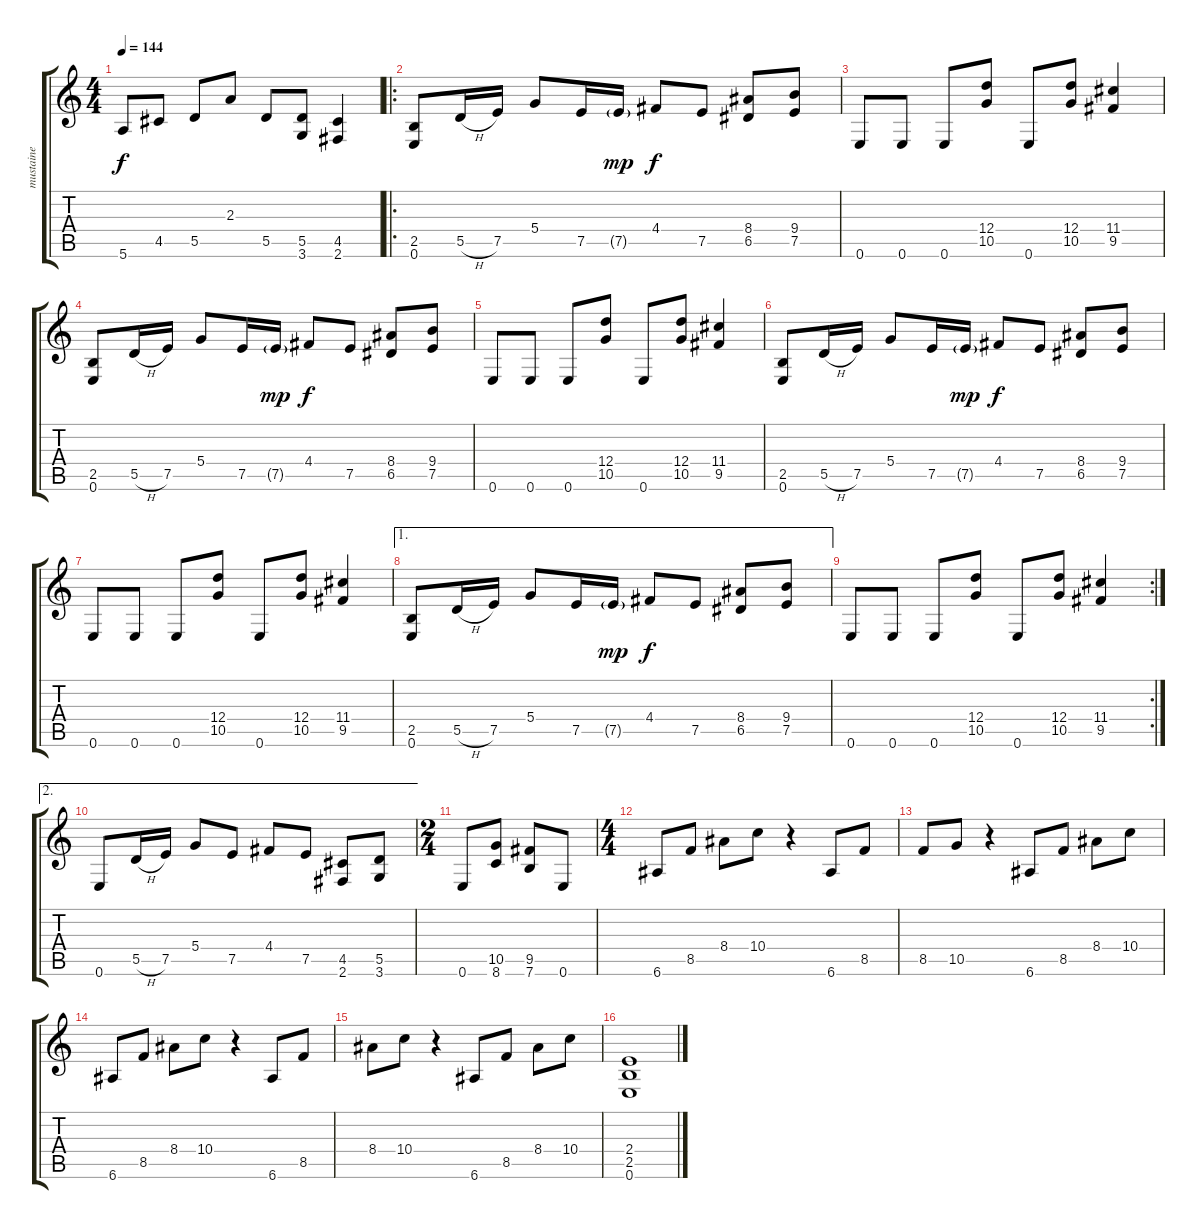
\track ("mustaine" "mustaine") {instrument distortionguitar}
\staff {score tabs}
\tuning (E4 B3 G3 D3 A2 E2) {hide}
\ts (4 4)
\tempo 144
\clef g2
\ks c
5.6{t}.8{dy f} 4.5.8 5.5.8 2.3.8 5.5.8 (5.5 3.6).8 (4.5 2.6).4 |
\ro
(2.5 0.6).8 5.5{h}.16 7.5.16 5.4.8 7.5.16 7.5{g}.16{dy mp} 4.4.8{dy f} 7.5.8 (8.4 6.5).8 (9.4 7.5).8 |
0.6.8 0.6.8 0.6.8 (12.4 10.5).8 0.6.8 (12.4 10.5).8 (11.4 9.5).4 |
(2.5 0.6).8 5.5{h}.16 7.5.16 5.4.8 7.5.16 7.5{g}.16{dy mp} 4.4.8{dy f} 7.5.8 (8.4 6.5).8 (9.4 7.5).8 |
0.6.8 0.6.8 0.6.8 (12.4 10.5).8 0.6.8 (12.4 10.5).8 (11.4 9.5).4 |
(2.5 0.6).8 5.5{h}.16 7.5.16 5.4.8 7.5.16 7.5{g}.16{dy mp} 4.4.8{dy f} 7.5.8 (8.4 6.5).8 (9.4 7.5).8 |
0.6.8 0.6.8 0.6.8 (12.4 10.5).8 0.6.8 (12.4 10.5).8 (11.4 9.5).4 |
\ae 1
(2.5 0.6).8 5.5{h}.16 7.5.16 5.4.8 7.5.16 7.5{g}.16{dy mp} 4.4.8{dy f} 7.5.8 (8.4 6.5).8 (9.4 7.5).8 |
\rc 2
0.6.8 0.6.8 0.6.8 (12.4 10.5).8 0.6.8 (12.4 10.5).8 (11.4 9.5).4 |
\ae 2
0.6.8 5.5{h}.16 7.5.16 5.4.8 7.5.8 4.4.8 7.5.8 (4.5 2.6).8 (5.5 3.6).8 |
\ts (2 4)
0.6.8 (10.5 8.6).8 (9.5 7.6).8 0.6.8 |
\ts (4 4)
6.6.8 8.5.8 8.4.8 10.4.8 r.4 6.6.8 8.5.8 |
8.5.8 10.5.8 r.4 6.6.8 8.5.8 8.4.8 10.4.8 |
6.6.8 8.5.8 8.4.8 10.4.8 r.4 6.6.8 8.5.8 |
8.4.8 10.4.8 r.4 6.6.8 8.5.8 8.4.8 10.4.8 |
(2.4 2.5 0.6).1
